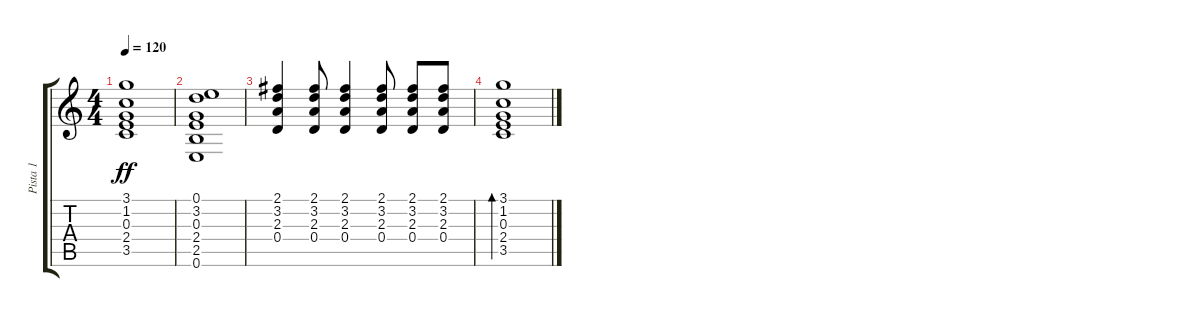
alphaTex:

\track ("Pista 1" "Pista 1") {instrument acousticguitarsteel}
\staff {score tabs}
\tuning (E4 B3 G3 D3 A2 E2) {hide}
\ts (4 4)
\tempo 120
\clef g2
\ks c
(3.1 1.2 0.3 2.4 3.5).1{dy ff} |
(0.1 3.2 0.3 2.4 2.5 0.6).1 |
(2.1 3.2 2.3 0.4).4 (2.1 3.2 2.3 0.4).8 (2.1 3.2 2.3 0.4).4 (2.1 3.2 2.3 0.4).8 (2.1 3.2 2.3 0.4).8 (2.1 3.2 2.3 0.4).8 |
(3.1 1.2 0.3 2.4 3.5).1{bd 480}
